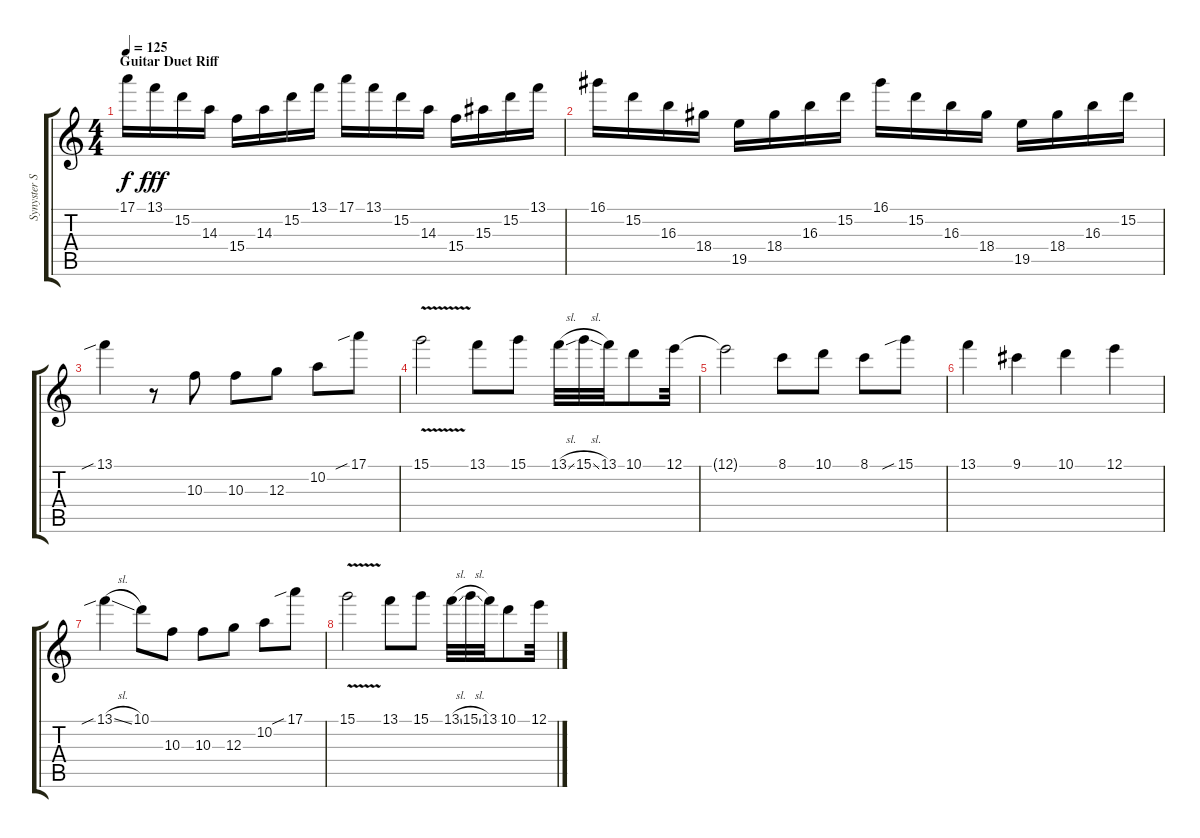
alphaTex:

\track ("Synyster Solo" "Synyster S") {instrument distortionguitar}
\staff {score tabs}
\tuning (E4 B3 G3 D3 A2 D2) {hide}
\ts (4 4)
\section ("" "Guitar Duet Riff")
\tempo 125
\clef g2
\ks c
17.1.16{dy f} 13.1.16{dy fff} 15.2.16 14.3.16 15.4.16 14.3.16 15.2.16 13.1.16 17.1.16 13.1.16 15.2.16 14.3.16 15.4.16 15.3.16 15.2.16 13.1.16 |
16.1.16 15.2.16 16.3.16 18.4.16 19.5.16 18.4.16 16.3.16 15.2.16 16.1.16 15.2.16 16.3.16 18.4.16 19.5.16 18.4.16 16.3.16 15.2.16 |
13.1{sib}.4 r.8 10.3.8 10.3.8 12.3.8 10.2.8 17.1{sib}.8 |
15.1{v}.2 13.1.8 15.1.8 13.1{sl}.32 15.1{sl}.32 13.1.32 10.1.8 12.1.32 |
12.1{t}.2 8.1.8 10.1.8 8.1.8 15.1{sib}.8 |
13.1.4 9.1.4 10.1.4 12.1.4 |
13.1{sib sl}.4 10.1.8 10.3.8 10.3.8 12.3.8 10.2.8 17.1{sib}.8 |
15.1{v}.2 13.1.8 15.1.8 13.1{sl}.32 15.1{sl}.32 13.1.32 10.1.8 12.1.32
